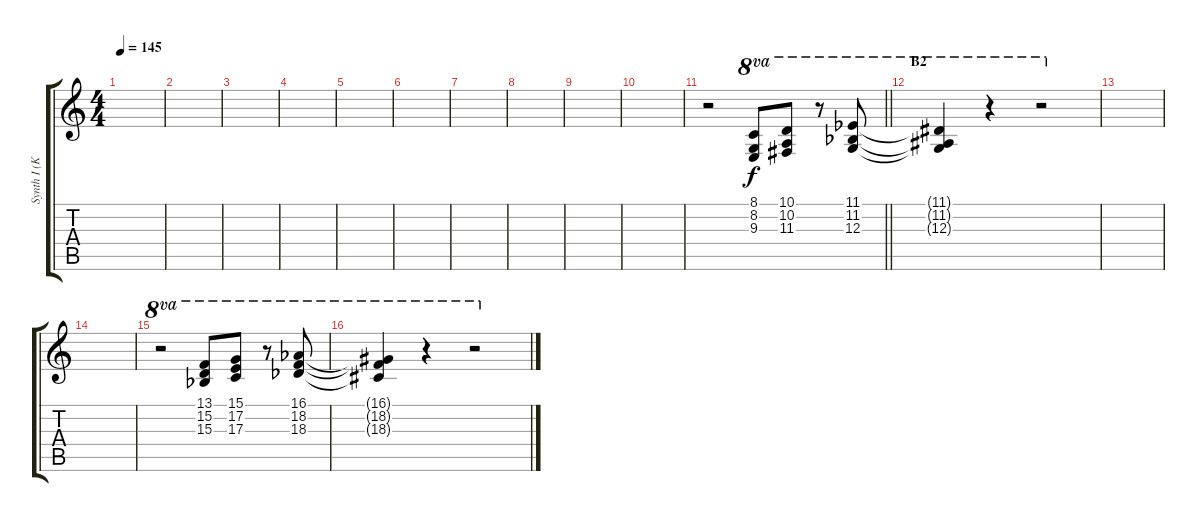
\track ("Synth I (Kotobuki Tsumugi)" "Synth I (K") {instrument synthbrass1}
\staff {score tabs}
\tuning (E4 B3 G3 D3 A2 E2) {hide}
\ts (4 4)
\tempo 145
\clef g2
\ks c
|
|
|
|
|
|
|
|
|
|
\barLineRight lightlight
r.2 (8.1 8.2 9.3).8{ot 8va} (10.1 10.2 11.3).8{ot 8va} r.8{ot 8va} (11.1{acc b} 11.2{acc b} 12.3).8{ot 8va} |
\section ("" "B2")
(11.1{t} 11.2{t} 12.3{t}).4{ot 8va} r.4{ot 8va} r.2{ot 8va} |
|
|
r.2{ot 8va} (13.1 15.2 15.3{acc b}).8{ot 8va} (15.1 17.2 17.3).8{ot 8va} r.8{ot 8va} (16.1{acc b} 18.2 18.3{acc b}).8{ot 8va} |
(16.1{t} 18.2{t} 18.3{t}).4{ot 8va} r.4{ot 8va} r.2{ot 8va}
